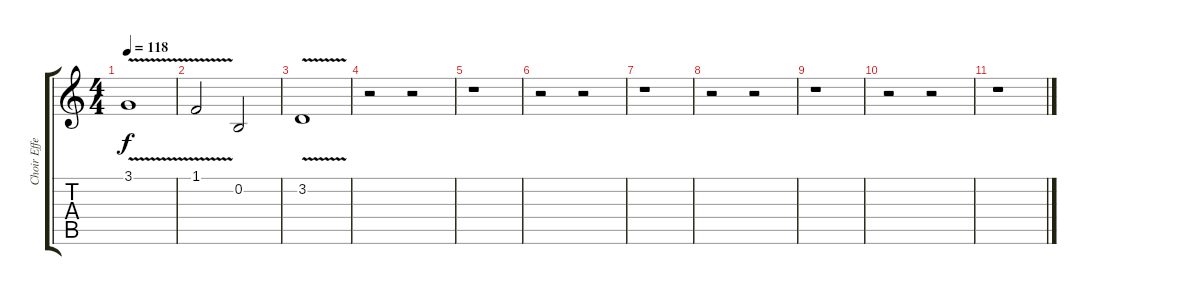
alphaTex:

\track ("Choir Effect" "Choir Effe") {instrument choiraahs}
\staff {score tabs}
\tuning (E4 B3 G3 D3 A2 E2) {hide}
\ts (4 4)
\tempo 118
\clef g2
\ks c
3.1{v}.1{dy f} |
1.1{v}.2 0.2.2 |
3.2{v}.1 |
r.2 r.2 |
r.1 |
r.2 r.2 |
r.1 |
r.2 r.2 |
r.1 |
r.2 r.2 |
r.1
